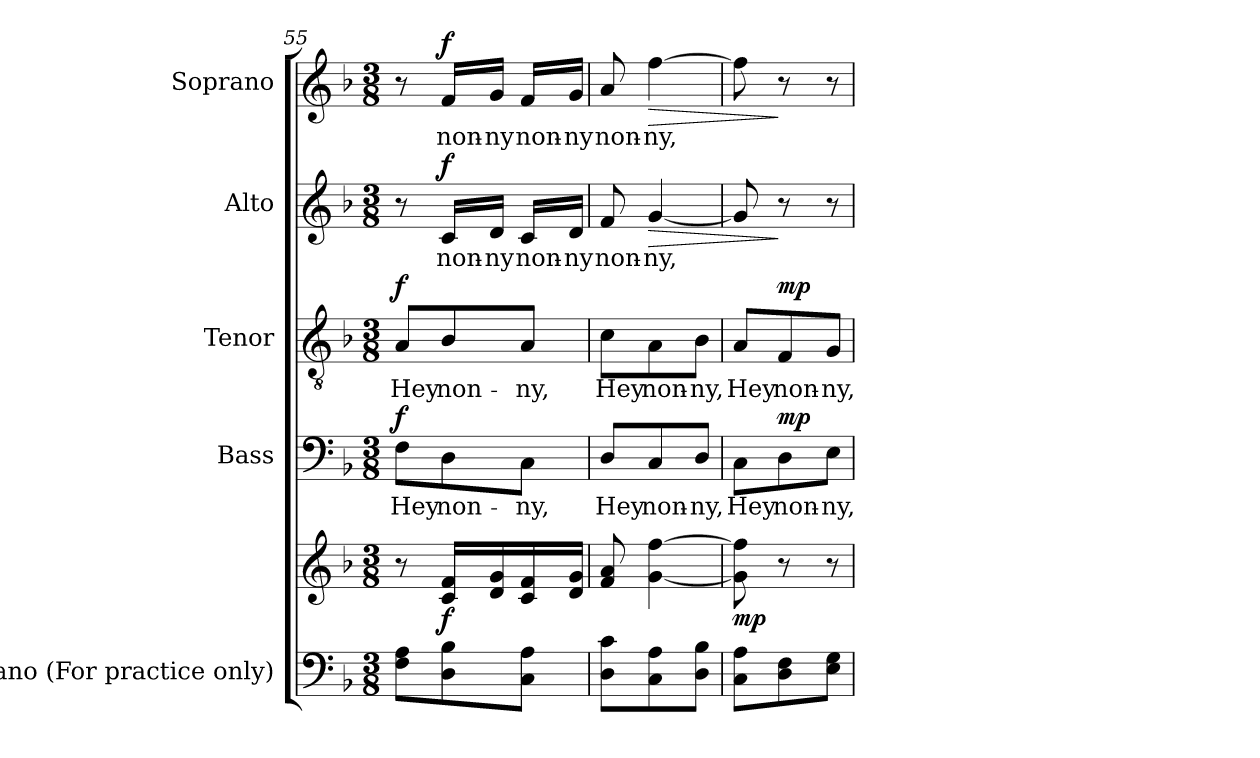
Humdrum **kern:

**kern	**kern	**dynam	**kern	**text	**dynam	**kern	**text	**dynam	**kern	**text	**dynam	**kern	**text	**dynam
*part5	*part5	*part5	*part4	*part4	*part4	*part3	*part3	*part3	*part2	*part2	*part2	*part1	*part1	*part1
*staff6	*staff5	*staff5/6	*staff4	*staff4	*staff4	*staff3	*staff3	*staff3	*staff2	*staff2	*staff2	*staff1	*staff1	*staff1
*I"Piano (For practice only)	*	*	*I"Bass	*	*	*I"Tenor	*	*	*I"Alto	*	*	*I"Soprano	*	*
*I'Pno.	*	*	*I'B.	*	*	*I'T.	*	*	*I'A.	*	*	*I'S.	*	*
*clefF4	*clefG2	*	*clefF4	*	*	*clefGv2	*	*	*clefG2	*	*	*clefG2	*	*
*	*	*	*	*	*	*ITrd7c12	*	*	*	*	*	*	*	*
*k[b-]	*k[b-]	*	*k[b-]	*	*	*k[b-]	*	*	*k[b-]	*	*	*k[b-]	*	*
*F:	*F:	*	*F:	*	*	*F:	*	*	*F:	*	*	*F:	*	*
*M3/8	*M3/8	*	*M3/8	*	*	*M3/8	*	*	*M3/8	*	*	*M3/8	*	*
=55	=55	=55	=55	=55	=55	=55	=55	=55	=55	=55	=55	=55	=55	=55
!	!	!	!	!LO:LY:b:color=#000000	!	!	!	!	!	!	!	!	!	!
!	!	!	!	!	!	!	!LO:LY:b:color=#000000	!	!	!	!	!	!	!
8Fi\ 8AiL	8r	.	8Fi\L	Hey	f	8AAi/L	Hey	f	8r	.	.	8r	.	.
!	!	!	!	!LO:LY:b:color=#000000	!	!	!	!	!	!	!	!	!	!
!	!	!	!	!	!	!	!LO:LY:b:color=#000000	!	!	!	!	!	!	!
!	!	!	!	!	!	!	!	!	!	!LO:LY:b:color=#000000	!	!	!	!
!	!	!	!	!	!	!	!	!	!	!	!	!	!LO:LY:b:color=#000000	!
8Di\ 8B-i	16ci/ 16fiLL	f	8Di\	non-	.	8BB-i/	non-	.	16ci/LL	non-	f	16fi/LL	non-	f
!	!	!	!	!	!	!	!	!	!	!LO:LY:b:color=#000000	!	!	!	!
!	!	!	!	!	!	!	!	!	!	!	!	!	!LO:LY:b:color=#000000	!
.	16di/ 16gi	.	.	.	.	.	.	.	16di/JJ	-ny	.	16gi/JJ	-ny	.
!	!	!	!	!LO:LY:b:color=#000000	!	!	!	!	!	!	!	!	!	!
!	!	!	!	!	!	!	!LO:LY:b:color=#000000	!	!	!	!	!	!	!
!	!	!	!	!	!	!	!	!	!	!LO:LY:b:color=#000000	!	!	!	!
!	!	!	!	!	!	!	!	!	!	!	!	!	!LO:LY:b:color=#000000	!
8Ci\ 8AiJ	16ci/ 16fi	.	8Ci\J	-ny,	.	8AAi/J	-ny,	.	16ci/LL	non-	.	16fi/LL	non-	.
!	!	!	!	!	!	!	!	!	!	!LO:LY:b:color=#000000	!	!	!	!
!	!	!	!	!	!	!	!	!	!	!	!	!	!LO:LY:b:color=#000000	!
.	16di/ 16giJJ	.	.	.	.	.	.	.	16di/JJ	-ny	.	16gi/JJ	-ny	.
=56	=56	=56	=56	=56	=56	=56	=56	=56	=56	=56	=56	=56	=56	=56
!	!	!	!	!LO:LY:b:color=#000000	!	!	!	!	!	!	!	!	!	!
!	!	!	!	!	!	!	!LO:LY:b:color=#000000	!	!	!	!	!	!	!
!	!	!	!	!	!	!	!	!	!	!LO:LY:b:color=#000000	!	!	!	!
!	!	!	!	!	!	!	!	!	!	!	!	!	!LO:LY:b:color=#000000	!
8Di\ 8ciL	8fi/ 8ai	.	8Di/L	Hey	.	8Ci\L	Hey	.	8fi/	non-	.	8ai/	non-	.
!	!	!	!	!LO:LY:b:color=#000000	!	!	!	!	!	!	!	!	!	!
!	!	!	!	!	!	!	!LO:LY:b:color=#000000	!	!	!	!	!	!	!
!	!	!	!	!	!	!	!	!	!	!LO:LY:b:color=#000000	!LO:HP:b	!	!	!
!	!	!	!	!	!	!	!	!	!	!	!	!	!LO:LY:b:color=#000000	!LO:HP:b
8Ci\ 8Ai	[<4gi\ [>4ffi	.	8Ci/	non-	.	8AAi\	non-	.	[<4gi/	-ny,	>	[>4ffi\	-ny,	>
!	!	!	!	!LO:LY:b:color=#000000	!	!	!	!	!	!	!	!	!	!
!	!	!	!	!	!	!	!LO:LY:b:color=#000000	!	!	!	!	!	!	!
8Di\ 8B-iJ	.	.	8Di/J	-ny,	.	8BB-i\J	-ny,	.	.	.	.	.	.	.
=57	=57	=57	=57	=57	=57	=57	=57	=57	=57	=57	=57	=57	=57	=57
!	!	!	!	!LO:LY:b:color=#000000	!	!	!	!	!	!	!	!	!	!
!	!	!	!	!	!	!	!LO:LY:b:color=#000000	!	!	!	!	!	!	!
8Ci\ 8AiL	8gi\] 8ffi]	mp	8Ci\L	Hey	.	8AAi/L	Hey	.	8gi/]	.	.	8ffi\]	.	.
!	!	!	!	!LO:LY:b:color=#000000	!	!	!	!	!	!	!	!	!	!
!	!	!	!	!	!	!	!LO:LY:b:color=#000000	!	!	!	!	!	!	!
8Di\ 8Fi	8r	.	8Di\	non-	mp	8FFi/	non-	mp	8r	.	]	8r	.	]
!	!	!	!	!LO:LY:b:color=#000000	!	!	!	!	!	!	!	!	!	!
!	!	!	!	!	!	!	!LO:LY:b:color=#000000	!	!	!	!	!	!	!
8Ei\ 8GiJ	8r	.	8Ei\J	-ny,	.	8GGi/J	-ny,	.	8r	.	.	8r	.	.
=	=	=	=	=	=	=	=	=	=	=	=	=	=	=
*-	*-	*-	*-	*-	*-	*-	*-	*-	*-	*-	*-	*-	*-	*-
